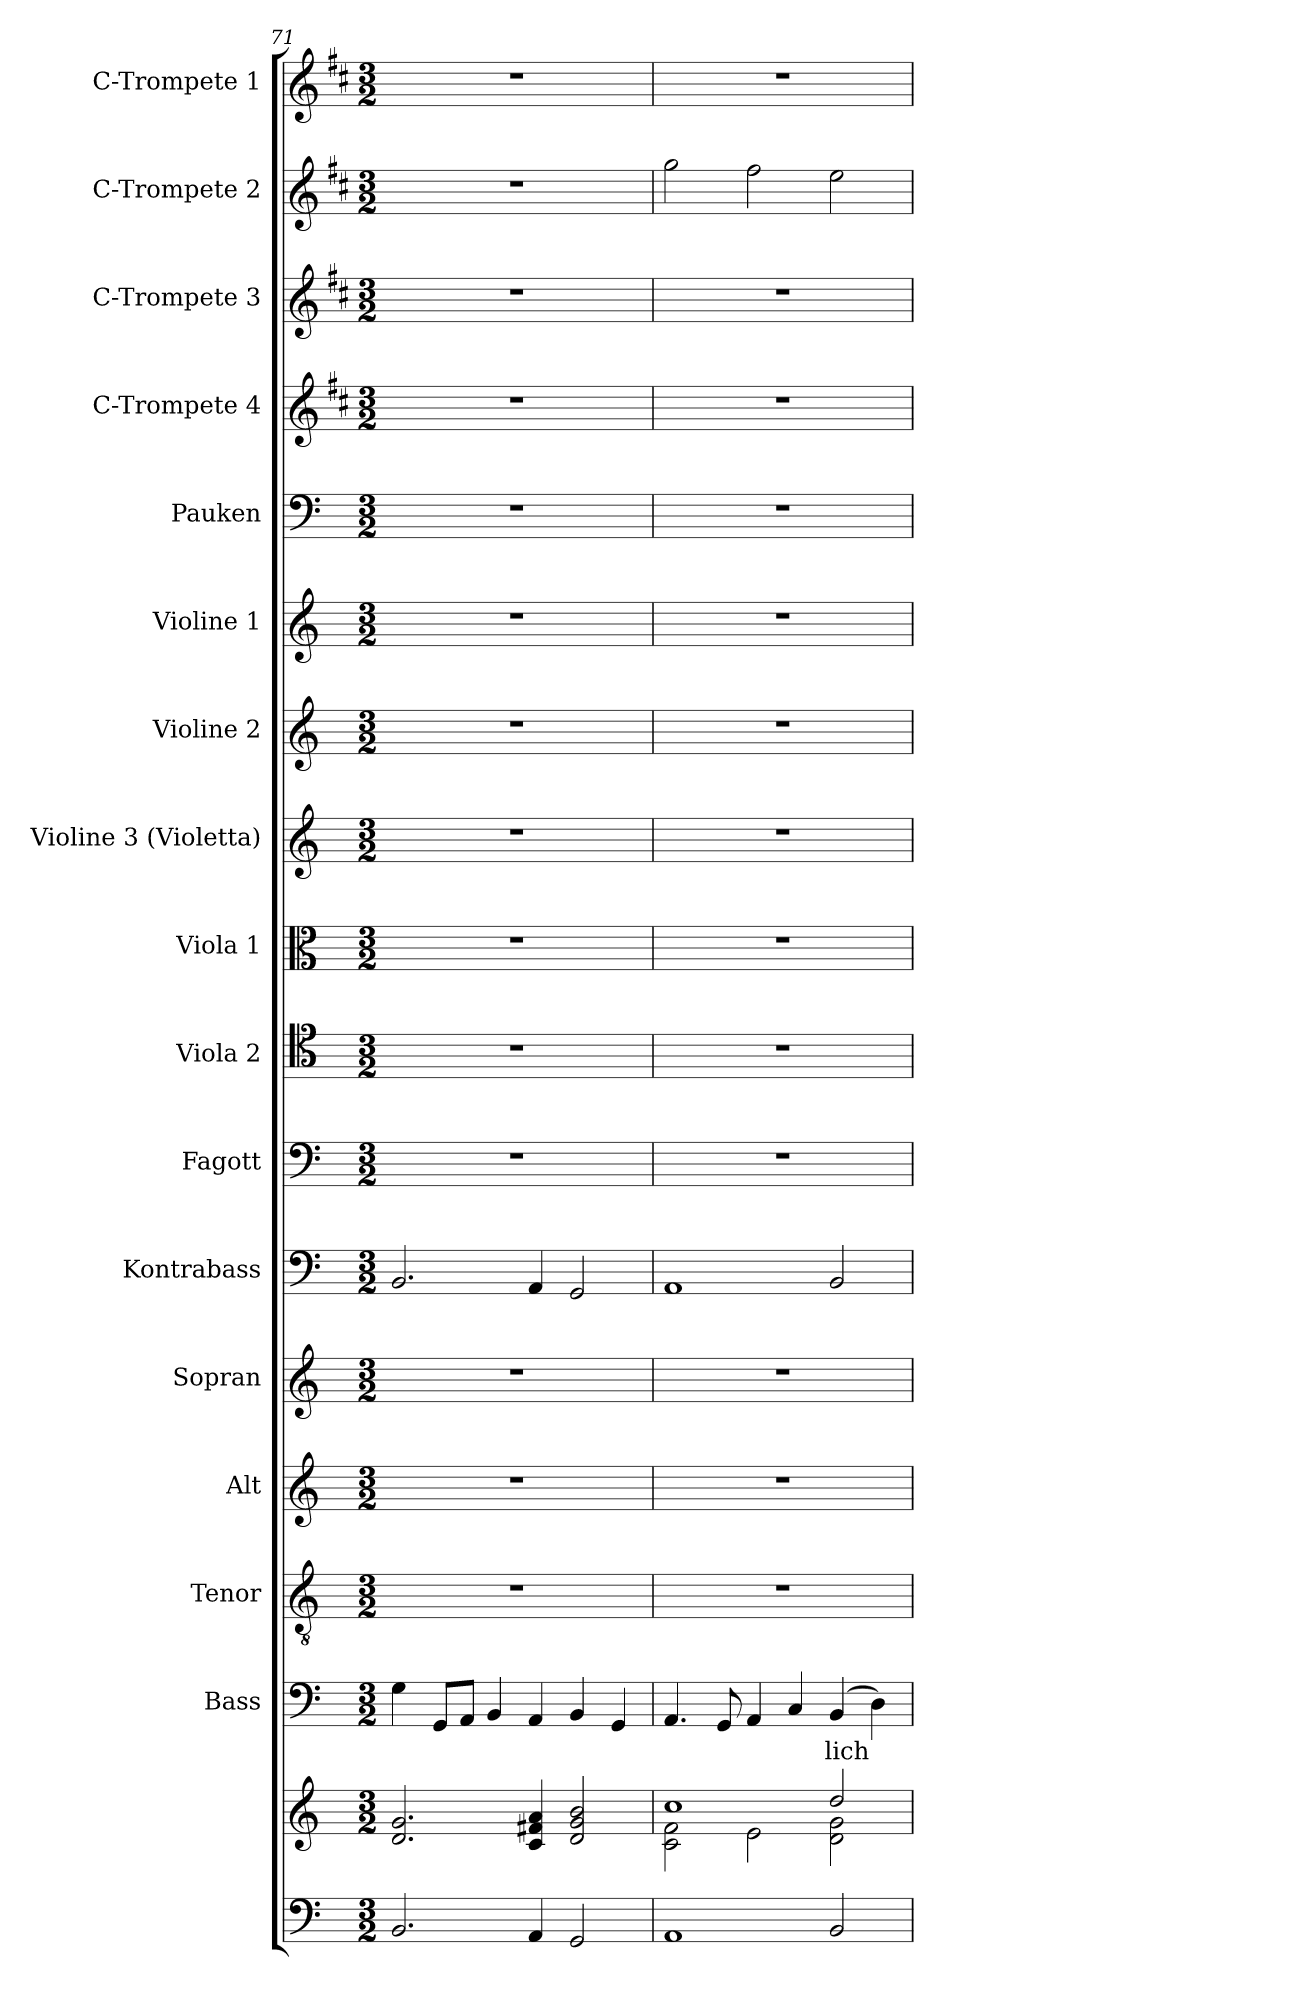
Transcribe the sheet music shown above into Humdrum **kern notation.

**kern	**kern	**kern	**text	**kern	**kern	**kern	**kern	**kern	**kern	**kern	**kern	**kern	**kern	**kern	**kern	**kern	**kern	**kern
*part17	*part17	*part16	*part16	*part15	*part14	*part13	*part12	*part11	*part10	*part9	*part8	*part7	*part6	*part5	*part4	*part3	*part2	*part1
*staff18	*staff17	*staff16	*staff16	*staff15	*staff14	*staff13	*staff12	*staff11	*staff10	*staff9	*staff8	*staff7	*staff6	*staff5	*staff4	*staff3	*staff2	*staff1
*	*	*I"Bass	*	*I"Tenor	*I"Alt	*I"Sopran	*I"Kontrabass	*I"Fagott	*I"Viola 2	*I"Viola 1	*I"Violine 3 (Violetta)	*I"Violine 2	*I"Violine 1	*I"Pauken	*I"C-Trompete 4	*I"C-Trompete 3	*I"C-Trompete 2	*I"C-Trompete 1
*	*	*I'B.	*	*I'T.	*I'A.	*I'S.	*I'Kb.	*I'Fg.	*I'Vla. 2	*I'Vla. 1	*I'Vl. 3	*I'Vl. 2	*I'Vl. 1	*I'Pk.	*I'C Trp. 4	*I'C Trp. 3	*I'C Trp. 2	*I'C Trp. 1
*clefF4	*clefG2	*clefF4	*	*clefGv2	*clefG2	*clefG2	*clefF4	*clefF4	*clefC4	*clefC3	*clefG2	*clefG2	*clefG2	*clefF4	*clefG2	*clefG2	*clefG2	*clefG2
*	*	*	*	*	*	*	*ITrd7c12	*	*	*	*	*	*	*	*ITrd1c2	*ITrd1c2	*ITrd1c2	*ITrd1c2
*k[]	*k[]	*k[]	*	*k[]	*k[]	*k[]	*k[]	*k[]	*k[]	*k[]	*k[]	*k[]	*k[]	*k[]	*k[]	*k[]	*k[]	*k[]
*C:	*C:	*C:	*	*C:	*C:	*C:	*C:	*C:	*C:	*C:	*C:	*C:	*C:	*C:	*C:	*C:	*C:	*C:
*M3/2	*M3/2	*M3/2	*	*M3/2	*M3/2	*M3/2	*M3/2	*M3/2	*M3/2	*M3/2	*M3/2	*M3/2	*M3/2	*M3/2	*M3/2	*M3/2	*M3/2	*M3/2
=71	=71	=71	=71	=71	=71	=71	=71	=71	=71	=71	=71	=71	=71	=71	=71	=71	=71	=71
2.BB/	2.d/ 2.g/	4G\	.	1.r	1.r	1.r	2.BBB/	1.r	1.r	1.r	1.r	1.r	1.r	1.r	1.r	1.r	1.r	1.r
.	.	8GG/L	.	.	.	.	.	.	.	.	.	.	.	.	.	.	.	.
.	.	8AA/J	.	.	.	.	.	.	.	.	.	.	.	.	.	.	.	.
.	.	4BB/	.	.	.	.	.	.	.	.	.	.	.	.	.	.	.	.
4AA/	4c/ 4f#X/ 4a/	4AA/	.	.	.	.	4AAA/	.	.	.	.	.	.	.	.	.	.	.
2GG/	2d/ 2g/ 2b/	4BB/	.	.	.	.	2GGG/	.	.	.	.	.	.	.	.	.	.	.
.	.	4GG/	.	.	.	.	.	.	.	.	.	.	.	.	.	.	.	.
!!LO:PB:g=z
=72	=72	=72	=72	=72	=72	=72	=72	=72	=72	=72	=72	=72	=72	=72	=72	=72	=72	=72
*	*^	*	*	*	*	*	*	*	*	*	*	*	*	*	*	*	*	*
1AA	1cc	2c\ 2f\	4.AA/	.	1.r	1.r	1.r	1AAA	1.r	1.r	1.r	1.r	1.r	1.r	1.r	1.r	1.r	2ff\	1.r
.	.	.	8GG/	.	.	.	.	.	.	.	.	.	.	.	.	.	.	.	.
.	.	2e\	4AA/	.	.	.	.	.	.	.	.	.	.	.	.	.	.	2ee\	.
.	.	.	4C/	.	.	.	.	.	.	.	.	.	.	.	.	.	.	.	.
!	!	!	!	!LO:LY:b	!	!	!	!	!	!	!	!	!	!	!	!	!	!	!
2BB/	2dd/	2d\ 2g\	(4BB/	-lich	.	.	.	2BBB/	.	.	.	.	.	.	.	.	.	2dd\	.
.	.	.	4D\)	.	.	.	.	.	.	.	.	.	.	.	.	.	.	.	.
*	*v	*v	*	*	*	*	*	*	*	*	*	*	*	*	*	*	*	*	*
=	=	=	=	=	=	=	=	=	=	=	=	=	=	=	=	=	=	=
*-	*-	*-	*-	*-	*-	*-	*-	*-	*-	*-	*-	*-	*-	*-	*-	*-	*-	*-
